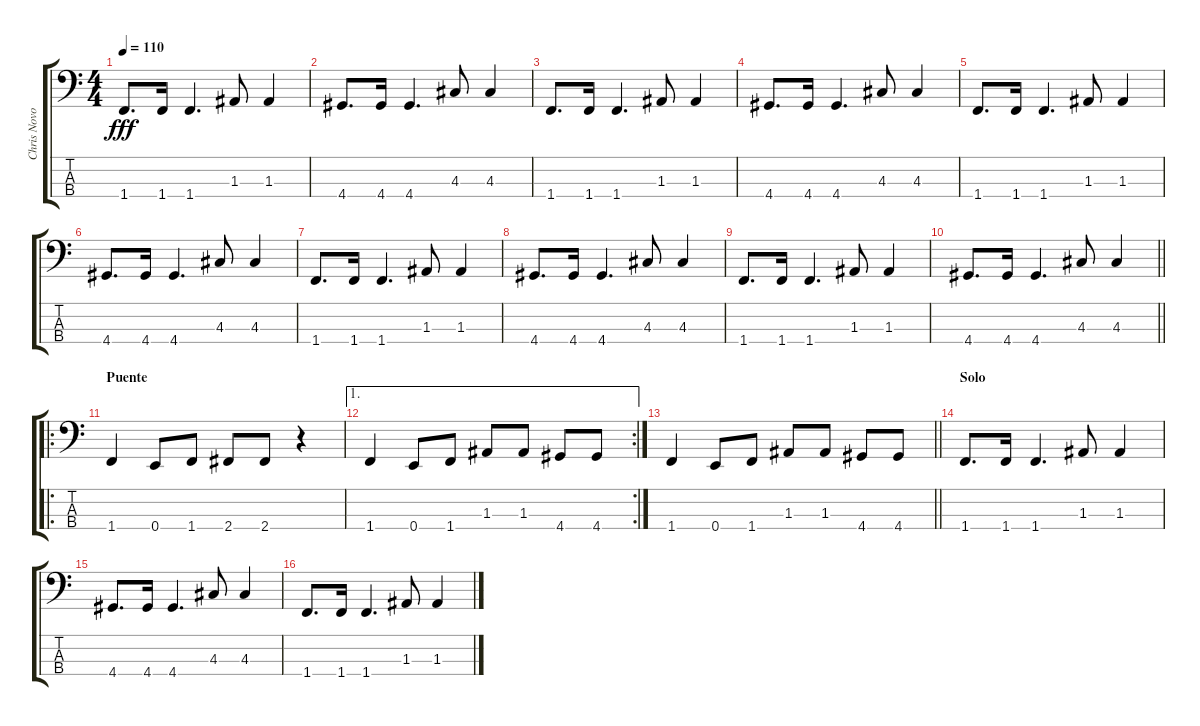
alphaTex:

\track ("Chris Novoselic (Bajo)" "Chris Novo") {instrument electricbassfinger}
\staff {score tabs}
\tuning (G2 D2 A1 E1) {hide}
\ts (4 4)
\tempo 110
\clef f4
\ks c
1.4.8{d dy fff} 1.4.16 1.4.4{d} 1.3.8 1.3.4 |
4.4.8{d} 4.4.16 4.4.4{d} 4.3.8 4.3.4 |
1.4.8{d} 1.4.16 1.4.4{d} 1.3.8 1.3.4 |
4.4.8{d} 4.4.16 4.4.4{d} 4.3.8 4.3.4 |
1.4.8{d} 1.4.16 1.4.4{d} 1.3.8 1.3.4 |
4.4.8{d} 4.4.16 4.4.4{d} 4.3.8 4.3.4 |
1.4.8{d} 1.4.16 1.4.4{d} 1.3.8 1.3.4 |
4.4.8{d} 4.4.16 4.4.4{d} 4.3.8 4.3.4 |
1.4.8{d} 1.4.16 1.4.4{d} 1.3.8 1.3.4 |
\barLineRight lightlight
4.4.8{d} 4.4.16 4.4.4{d} 4.3.8 4.3.4 |
\ro
\section ("" "Puente")
1.4.4 0.4.8 1.4.8 2.4.8 2.4.8 r.4 |
\ae 1
\rc 2
1.4.4 0.4.8 1.4.8 1.3.8 1.3.8 4.4.8 4.4.8 |
\barLineRight lightlight
1.4.4 0.4.8 1.4.8 1.3.8 1.3.8 4.4.8 4.4.8 |
\section ("" "Solo")
1.4.8{d} 1.4.16 1.4.4{d} 1.3.8 1.3.4 |
4.4.8{d} 4.4.16 4.4.4{d} 4.3.8 4.3.4 |
1.4.8{d} 1.4.16 1.4.4{d} 1.3.8 1.3.4
